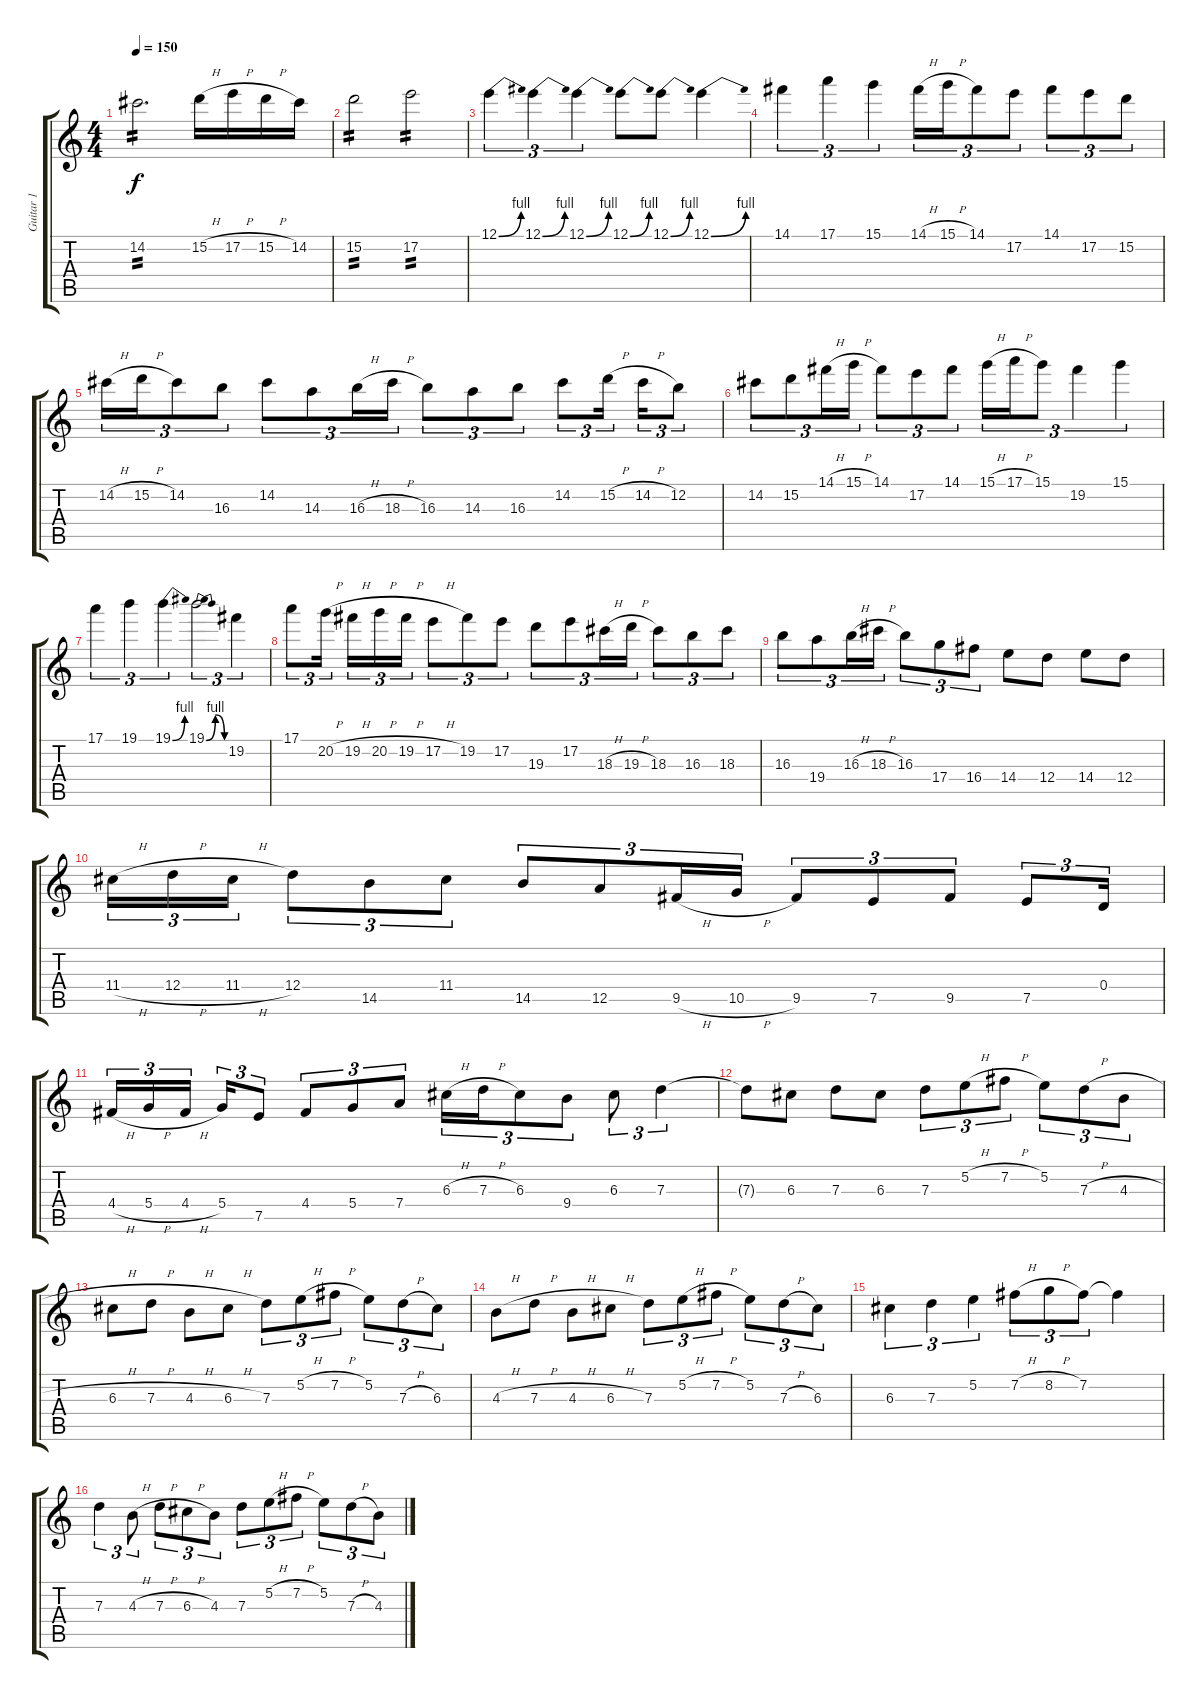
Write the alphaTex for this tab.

\track ("Guitar 1" "Guitar 1") {instrument distortionguitar}
\staff {score tabs}
\tuning (E4 B3 G3 D3 A2 E2) {hide}
\ts (4 4)
\tempo 150
\clef g2
\ks c
14.2.2{d tp 2 dy f} 15.2{h}.16 17.2{h}.16 15.2{h}.16 14.2.16 |
15.2.2{tp 2} 17.2.2{tp 2} |
12.1{be (bend 0 0 60 4)}.4{tu (3 2)} 12.1{be (bend 0 0 60 4)}.4{tu (3 2)} 12.1{be (bend 0 0 60 4)}.4{tu (3 2)} 12.1{be (bend 0 0 60 4)}.8 12.1{be (bend 0 0 60 4)}.8 12.1{be (bend 0 0 60 4)}.4 |
14.1.4{tu (3 2)} 17.1.4{tu (3 2)} 15.1.4{tu (3 2)} 14.1{h}.16{tu (3 2)} 15.1{h}.16{tu (3 2)} 14.1.8{tu (3 2)} 17.2.8{tu (3 2)} 14.1.8{tu (3 2)} 17.2.8{tu (3 2)} 15.2.8{tu (3 2)} |
14.2{h}.16{tu (3 2)} 15.2{h}.16{tu (3 2)} 14.2.8{tu (3 2)} 16.3.8{tu (3 2)} 14.2.8{tu (3 2)} 14.3.8{tu (3 2)} 16.3{h}.16{tu (3 2)} 18.3{h}.16{tu (3 2)} 16.3.8{tu (3 2)} 14.3.8{tu (3 2)} 16.3.8{tu (3 2)} 14.2.8{tu (3 2)} 15.2{h}.16{tu (3 2) beam splitsecondary} 14.2{h}.16{tu (3 2)} 12.2.8{tu (3 2)} |
14.2.8{tu (3 2)} 15.2.8{tu (3 2)} 14.1{h}.16{tu (3 2)} 15.1{h}.16{tu (3 2)} 14.1.8{tu (3 2)} 17.2.8{tu (3 2)} 14.1.8{tu (3 2)} 15.1{h}.16{tu (3 2)} 17.1{h}.16{tu (3 2)} 15.1.8{tu (3 2)} 19.2.4{tu (3 2)} 15.1.4{tu (3 2)} |
17.1.4{tu (3 2)} 19.1.4{tu (3 2)} 19.1{be (bend 0 0 60 4)}.4{tu (3 2)} 19.1{be (bendrelease 0 0 15 4 45 4 60 0)}.2{tu (3 2)} 19.2.4{tu (3 2)} |
17.1.8{tu (3 2)} 20.2{h}.16{tu (3 2) beam splitsecondary} 19.2{h}.16{tu (3 2)} 20.2{h}.16{tu (3 2)} 19.2{h}.16{tu (3 2)} 17.2{h}.8{tu (3 2)} 19.2.8{tu (3 2)} 17.2.8{tu (3 2)} 19.3.8{tu (3 2)} 17.2.8{tu (3 2)} 18.3{h}.16{tu (3 2)} 19.3{h}.16{tu (3 2)} 18.3.8{tu (3 2)} 16.3.8{tu (3 2)} 18.3.8{tu (3 2)} |
16.3.8{tu (3 2)} 19.4.8{tu (3 2)} 16.3{h}.16{tu (3 2)} 18.3{h}.16{tu (3 2)} 16.3.8{tu (3 2)} 17.4.8{tu (3 2)} 16.4.8{tu (3 2)} 14.4.8 12.4.8 14.4.8 12.4.8 |
11.4{h}.16{tu (3 2)} 12.4{h}.16{tu (3 2)} 11.4{h}.16{tu (3 2)} 12.4.8{tu (3 2)} 14.5.8{tu (3 2)} 11.4.8{tu (3 2)} 14.5.8{tu (3 2)} 12.5.8{tu (3 2)} 9.5{h}.16{tu (3 2)} 10.5{h}.16{tu (3 2)} 9.5.8{tu (3 2)} 7.5.8{tu (3 2)} 9.5.8{tu (3 2)} 7.5.8{tu (3 2)} 0.4.16{tu (3 2)} |
4.4{h}.16{tu (3 2)} 5.4{h}.16{tu (3 2)} 4.4{h}.16{tu (3 2) beam splitsecondary} 5.4.16{tu (3 2)} 7.5.8{tu (3 2)} 4.4.8{tu (3 2)} 5.4.8{tu (3 2)} 7.4.8{tu (3 2)} 6.3{h}.16{tu (3 2)} 7.3{h}.16{tu (3 2)} 6.3.8{tu (3 2)} 9.4.8{tu (3 2)} 6.3.8{tu (3 2)} 7.3.4{tu (3 2)} |
7.3{t}.8 6.3.8 7.3.8 6.3.8 7.3.8{tu (3 2)} 5.2{h}.8{tu (3 2)} 7.2{h}.8{tu (3 2)} 5.2.8{tu (3 2)} 7.3{h}.8{tu (3 2)} 4.3{h}.8{tu (3 2)} |
6.3{h}.8 7.3{h}.8 4.3{h}.8 6.3{h}.8 7.3.8{tu (3 2)} 5.2{h}.8{tu (3 2)} 7.2{h}.8{tu (3 2)} 5.2.8{tu (3 2)} 7.3{h}.8{tu (3 2)} 6.3.8{tu (3 2)} |
4.3{h}.8 7.3{h}.8 4.3{h}.8 6.3{h}.8 7.3.8{tu (3 2)} 5.2{h}.8{tu (3 2)} 7.2{h}.8{tu (3 2)} 5.2.8{tu (3 2)} 7.3{h}.8{tu (3 2)} 6.3.8{tu (3 2)} |
6.3.4{tu (3 2)} 7.3.4{tu (3 2)} 5.2.4{tu (3 2)} 7.2{h}.8{tu (3 2)} 8.2{h}.8{tu (3 2)} 7.2.8{tu (3 2)} 7.2{t}.4 |
7.3.4{tu (3 2)} 4.3{h}.8{tu (3 2)} 7.3{h}.8{tu (3 2)} 6.3{h}.8{tu (3 2)} 4.3.8{tu (3 2)} 7.3.8{tu (3 2)} 5.2{h}.8{tu (3 2)} 7.2{h}.8{tu (3 2)} 5.2.8{tu (3 2)} 7.3{h}.8{tu (3 2)} 4.3.8{tu (3 2)}
